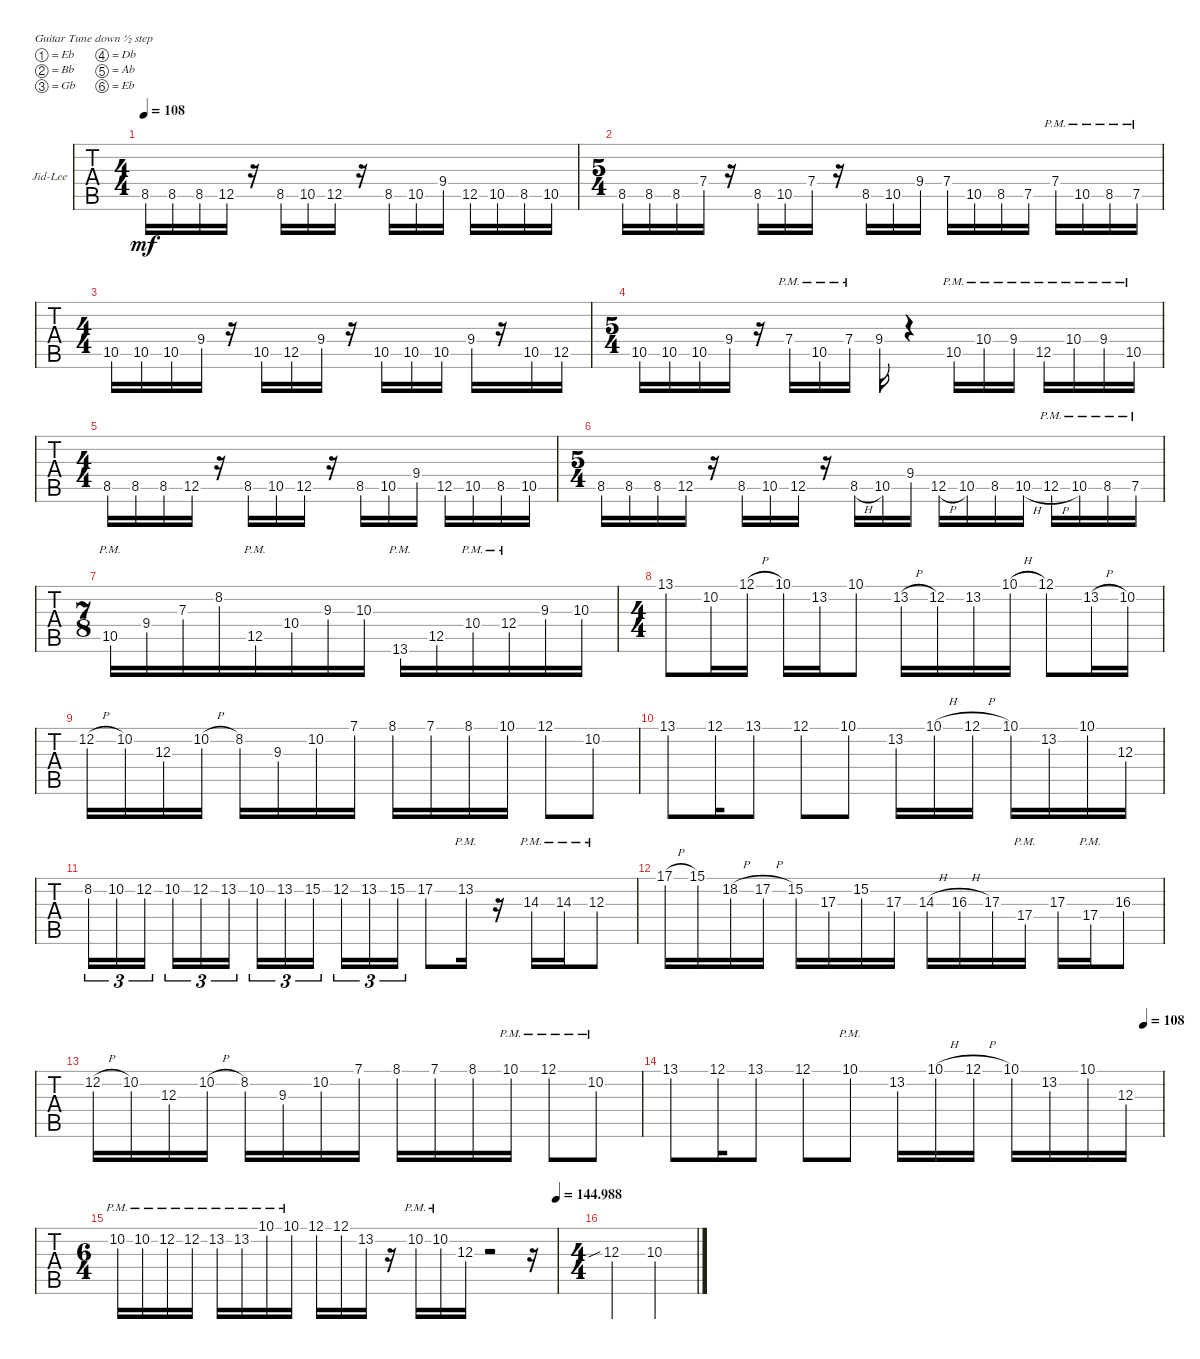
\defaultSystemsLayout 4
\bracketExtendMode groupsimilarinstruments
\firstSystemTrackNameOrientation horizontal
\otherSystemsTrackNameOrientation horizontal
\track ("Jid-Lee" "Jid-Lee") {instrument distortionguitar}
\staff {tabs}
\tuning (Eb4 Bb3 Gb3 Db3 Ab2 Eb2)
\ts (4 4)
\tempo 108
\clef g2
\ks c
8.5.16{dy mf} 8.5.16 8.5.16 12.5.16 r.16 8.5.16 10.5.16 12.5.16 r.16 8.5.16 10.5.16 9.4.16 12.5.16 10.5.16 8.5.16 10.5.16 |
\ts (5 4)
8.5.16 8.5.16 8.5.16 7.4.16 r.16 8.5.16 10.5.16 7.4.16 r.16 8.5.16 10.5.16 9.4.16 7.4.16 10.5.16 8.5.16 7.5.16 7.4{pm}.16 10.5{pm}.16 8.5{pm}.16 7.5{pm}.16 |
\ts (4 4)
10.5.16 10.5.16 10.5.16 9.4.16 r.16 10.5.16 12.5.16 9.4.16 r.16 10.5.16 10.5.16 10.5.16 9.4.16 r.16 10.5.16 12.5.16 |
\ts (5 4)
10.5.16 10.5.16 10.5.16 9.4.16 r.16 7.4{pm}.16 10.5{pm}.16 7.4{pm}.16 9.4.16 r.4 10.5{pm}.16 10.4{pm}.16 9.4{pm}.16 12.5{pm}.16 10.4{pm}.16 9.4{pm}.16 10.5{pm}.16 |
\ts (4 4)
8.5.16 8.5.16 8.5.16 12.5.16 r.16 8.5.16 10.5.16 12.5.16 r.16 8.5.16 10.5.16 9.4.16 12.5.16 10.5.16 8.5.16 10.5.16 |
\ts (5 4)
8.5.16 8.5.16 8.5.16 12.5.16 r.16 8.5.16 10.5.16 12.5.16 r.16 8.5{h}.16 10.5.16 9.4.16 12.5{h}.16 10.5.16 8.5.16 10.5{h}.16 12.5{h pm}.16 10.5{pm}.16 8.5{pm}.16 7.5{pm}.16 |
\ts (7 8)
10.5{pm}.16 9.4.16 7.3.16 8.2.16 12.5{pm}.16 10.4.16 9.3.16 10.3.16 13.6{pm}.16 12.5.16 10.4{pm}.16 12.4{pm}.16 9.3.16 10.3.16 |
\ts (4 4)
13.1.8 10.2.16 12.1{h}.16 10.1.16 13.2.16 10.1.8 13.2{h}.16 12.2.16 13.2.16 10.1{h}.16 12.1.8 13.2{h}.16 10.2.16 |
12.2{h}.16 10.2.16 12.3.16 10.2{h}.16 8.2.16 9.3.16 10.2.16 7.1.16 8.1.16 7.1.16 8.1.16 10.1.16 12.1.8 10.2.8 |
13.1.8 12.1.16 13.1.8 12.1.8 10.1.8 13.2.16 10.1{h}.16 12.1{h}.16 10.1.16 13.2.16 10.1.16 12.3.16 |
8.2.16{tu (3 2)} 10.2.16{tu (3 2)} 12.2.16{tu (3 2)} 10.2.16{tu (3 2)} 12.2.16{tu (3 2)} 13.2.16{tu (3 2)} 10.2.16{tu (3 2)} 13.2.16{tu (3 2)} 15.2.16{tu (3 2)} 12.2.16{tu (3 2)} 13.2.16{tu (3 2)} 15.2.16{tu (3 2)} 17.2.8 13.2{pm}.16 r.16 14.3{pm}.16 14.3{pm}.16 12.3{pm}.8 |
17.1{h}.16 15.1.16 18.2{h}.16 17.2{h}.16 15.2.16 17.3.16 15.2.16 17.3.16 14.3{h}.16 16.3{h}.16 17.3.16 17.4{pm}.16 17.3.16 17.4{pm}.16 16.3.8 |
12.2{h}.16 10.2.16 12.3.16 10.2{h}.16 8.2.16 9.3.16 10.2.16 7.1.16 8.1.16 7.1.16 8.1.16 10.1{pm}.16 12.1{pm}.8 10.2{pm}.8 |
\tempo (108 0.9625)
13.1.8 12.1.16 13.1.8 12.1.8 10.1{pm}.8 13.2.16 10.1{h}.16 12.1{h}.16 10.1.16 13.2.16 10.1.16 12.3.16 |
\ts (6 4)
\tempo (144.988 1)
10.2{pm}.16 10.2{pm}.16 12.2{pm}.16 12.2{pm}.16 13.2{pm}.16 13.2{pm}.16 10.1{pm}.16 10.1{pm}.16 12.1.16 12.1.16 13.2.16 r.16 10.2{pm}.16 10.2{pm}.16 12.3.16 r.2 r.16 |
\ts (4 4)
12.3{sib}.2 10.3.2
